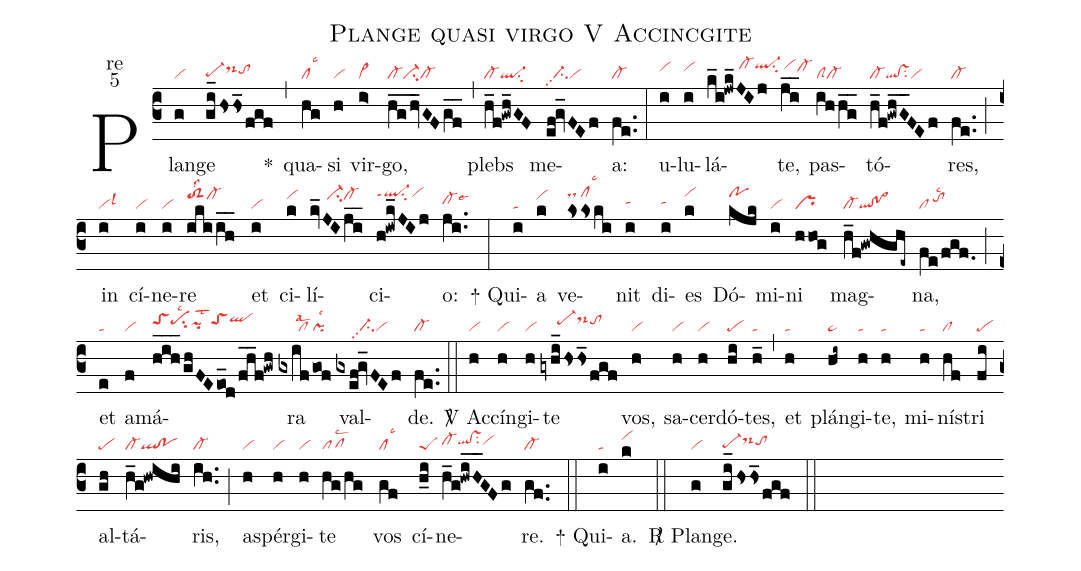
name:Plange quasi virgo V Accincgite;
office-part:re;
mode:5;
nabc-lines:1;
%%
(c3) Plan(g|vi)ge(gi_/hshs_/fgf|pe-hgds-hitohh) <sp>*</sp>(,) qua(hg|cllsc3)si(h|vi) vir(i>|vi>)go,(h_g_hv_GFgf__|cl-ci-cl-) (,) plebs(h_f!gwh_GF|cl-ql-su2) me(ef!gv_FEf|//ci-pp2vi)a:(fe..|cl-) (:) u(i|vihi)lu(i|vihi)lá(k_i!jwk_JIj|//////////cl-hjql-hjsu2``vihj)te,(ji__|/////cl-hi) pas(ihhg__|clScl-)tó(h_f!gwhG__FEf|cl-ql!vssu2vi)res,(fe..|cl-) (;) in(i|vilsl3) cí(i|vi)ne(i|vi)re(ikiih__|toS2hjlss2cl-hj) et(i|vi) ci(k|vihj)lí(kv_JIji__|/////ci-hjcl-hj)ci(h!iwk_JIj|ql-hkppt1su2vihk)o:(ji..|cl-hhlse6) (:)

<sp>+</sp> Qui(i|ta)a(k|vihj) ve(kskski|dshk/clhklsc3)nit(i|tahh) di(i|tahh)es(k|vihk) Dó(kjk|pohk)mi(i|vi)ni(hhog|pr) mag(h_f!gwhghe~|cl-ql!po>)na,(fe/fgf.|cl/tohilsc2) (;) et(e|ta) a(f|vi)má(h_i_h_ghFEeo_d/fh__f!gwh|toShipehisu2lsc2pihhlst2toShiqlhj)ra(gxifgof|/////cllsal2pilsc2) val(gxef!gv_FEf|///////ci-pp2vi)de.(fe..|cl-) (::)

<sp>V/</sp> Ac(h|vi)cín(h|vi)gi(h|vi)te(gyhi_/hshs_/fgf|/////pe-hids-hjtohi) vos,(h|vi) sa(h|vi)cer(h|vi)dó(hi|pe)tes,(h_|ta) (,) et(h|ta) plán(hi~|pe~)gi(h|ta)te,(h|ta) mi(h|ta)nís(hf|cl)tri(fi|pe) al(gh|pe)tá(h_g!hwihi|cl-ql!po)ris,(ih..|cl-) (;) as(h|vi)pér(h|vi)gi(h|vi)te(hg/hg|pflsc2) vos(gf|cllsc3) cí(h_i|peS)ne(h_g!hwiH__GFg|cl-hhqlhh!vshhsu2vihh)re.(gf..|cl-) (::)

<sp>+</sp> Qui(i|ta)a.(k|vihj) (::)

<sp>R/</sp> Plan(g|vi)ge.(gi_/hshs_/fgf|pe-hgds-hitohh) (::)
